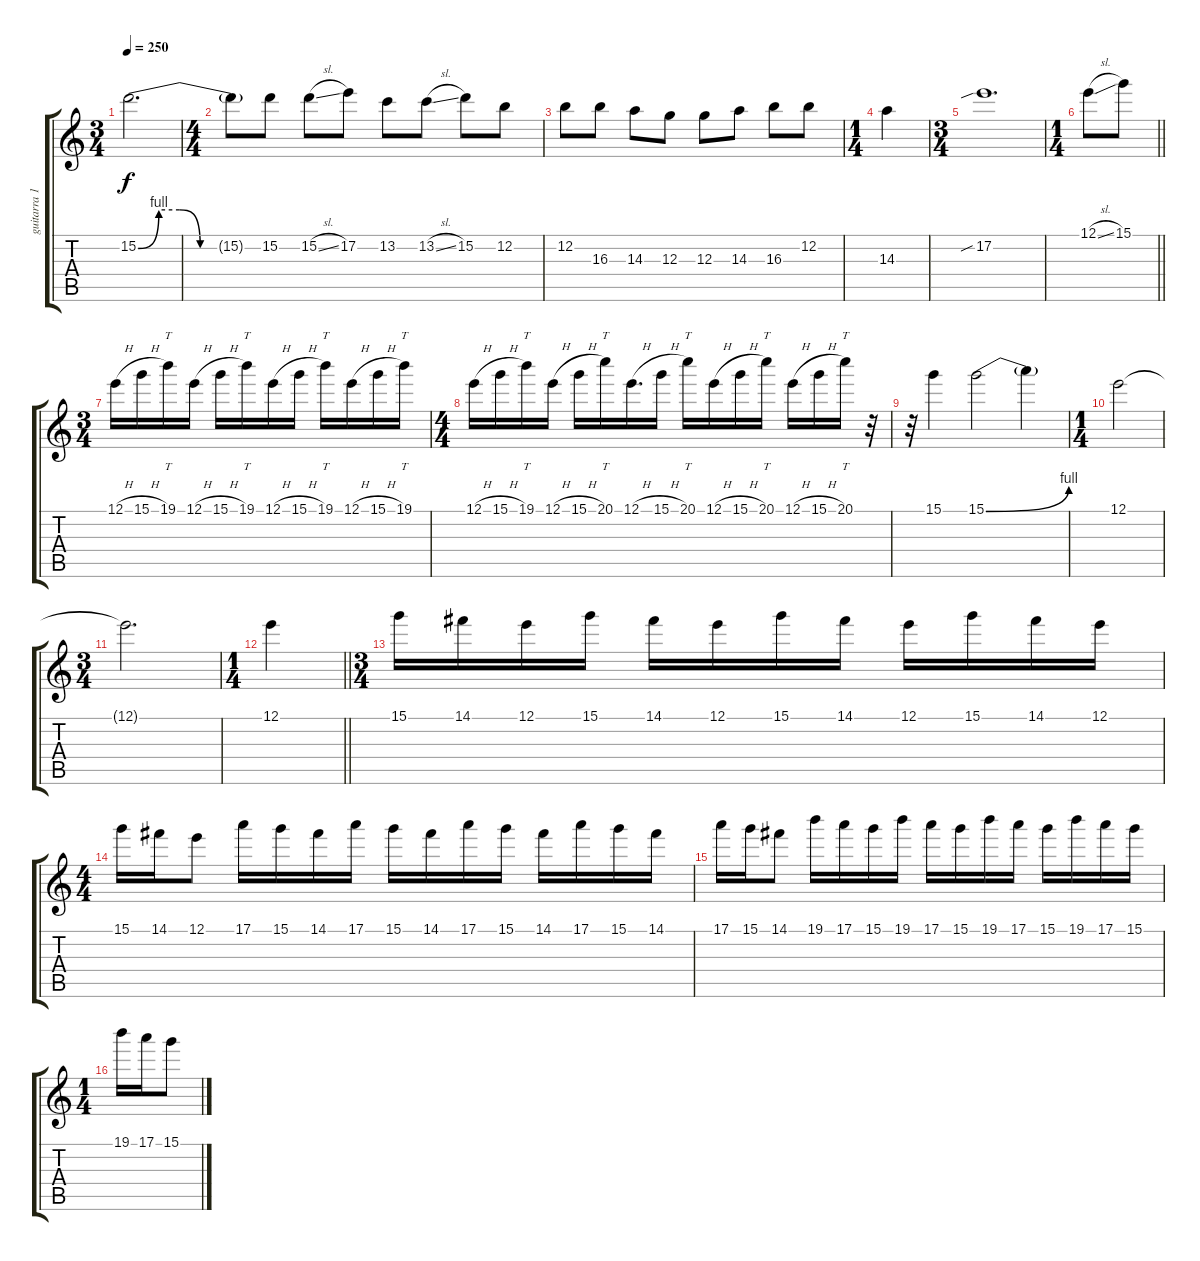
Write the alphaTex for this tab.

\track ("guitarra 1" "guitarra 1") {instrument overdrivenguitar}
\staff {score tabs}
\tuning (E4 B3 G3 D3 A2 E2) {hide}
\ts (3 4)
\tempo 250
\clef g2
\ks c
15.2{be (custom 0 0 10 4 20 4 30 0 60 0)}.2{d dy f} |
\ts (4 4)
15.2{t}.8 15.2.8 15.2{sl}.8 17.2.8 13.2.8 13.2{sl}.8 15.2.8 12.2.8 |
12.2.8 16.3.8 14.3.8 12.3.8 12.3.8 14.3.8 16.3.8 12.2.8 |
\ts (1 4)
14.3.4 |
\ts (3 4)
17.2{sib}.1{d} |
\ts (1 4)
\barLineRight lightlight
12.1{sl}.8 15.1.8 |
\ts (3 4)
12.1{h}.16 15.1{h}.16 19.1.16{tt} 12.1{h}.16 15.1{h}.16 19.1.16{tt} 12.1{h}.16 15.1{h}.16 19.1.16{tt} 12.1{h}.16 15.1{h}.16 19.1.16{tt} |
\ts (4 4)
12.1{h}.16 15.1{h}.16 19.1.16{tt} 12.1{h}.16 15.1{h}.16 20.1.16{tt} 12.1{h}.16{d} 15.1{h}.16 20.1.16{tt} 12.1{h}.16 15.1{h}.16 20.1.16{tt} 12.1{h}.16 15.1{h}.16 20.1.16{tt} r.32 |
r.32 15.1.4 15.1{be (bend 0 0 60 4)}.2 15.1{t}.4 |
\ts (1 4)
12.1.2 |
\ts (3 4)
12.1{t}.2{d} |
\ts (1 4)
\barLineRight lightlight
12.1.4 |
\ts (3 4)
15.1.16 14.1.16 12.1.16 15.1.16 14.1.16 12.1.16 15.1.16 14.1.16 12.1.16 15.1.16 14.1.16 12.1.16 |
\ts (4 4)
15.1.16 14.1.16 12.1.8 17.1.16 15.1.16 14.1.16 17.1.16 15.1.16 14.1.16 17.1.16 15.1.16 14.1.16 17.1.16 15.1.16 14.1.16 |
17.1.16 15.1.16 14.1.8 19.1.16 17.1.16 15.1.16 19.1.16 17.1.16 15.1.16 19.1.16 17.1.16 15.1.16 19.1.16 17.1.16 15.1.16 |
\ts (1 4)
19.1.16 17.1.16 15.1.8
